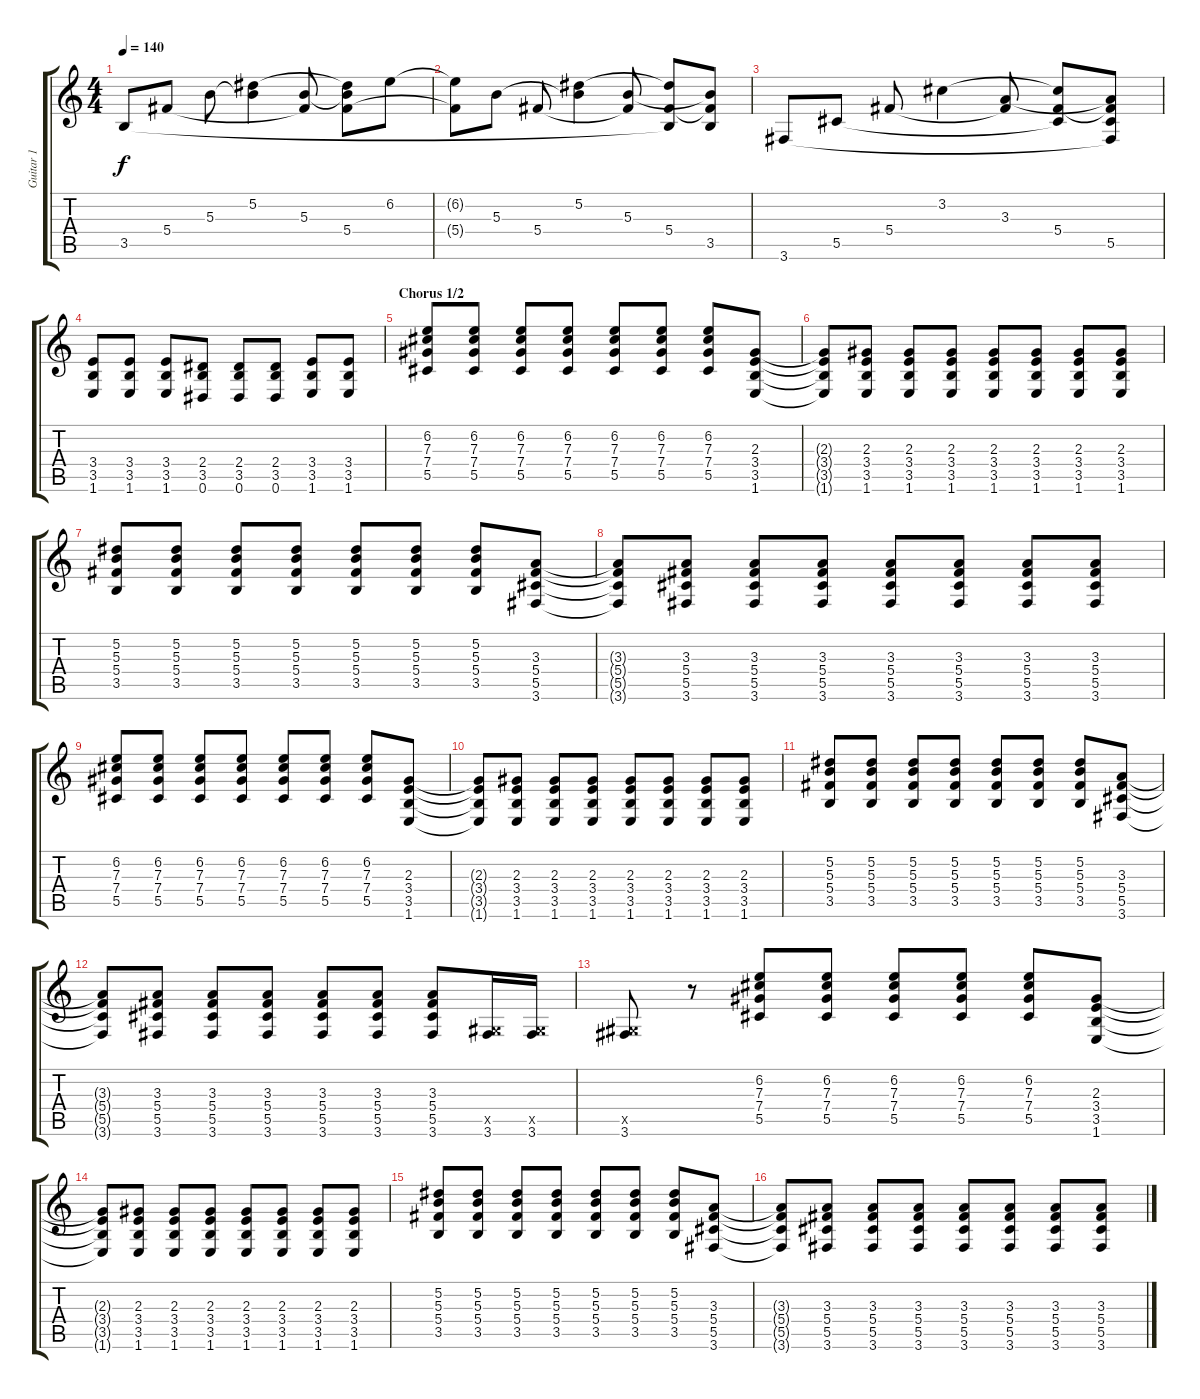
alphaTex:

\track ("Guitar 1" "Guitar 1") {instrument distortionguitar}
\staff {score tabs}
\tuning (Eb4 Bb3 Gb3 Db3 Ab2 Eb2) {hide}
\ts (4 4)
\tempo 140
\clef g2
\ks c
3.5.8{dy f} 5.4.8 5.3.8 (5.2 5.3{t}).4 (5.3 5.4{t}).8 (5.2{t} 5.3{t} 5.4).8 6.2.8 |
(6.2{t} 5.4{t}).8 5.3.8 5.4.8 (5.2 5.3{t}).4 (5.3 5.4{t}).8 (5.2{t} 5.4 3.5{t}).8 (5.3{t} 5.4{t} 3.5).8 |
3.6.8 5.5.8 5.4.8 3.2.4 (3.3 5.4{t}).8 (3.2{t} 5.4 5.5{t}).8 (3.3{t} 5.4{t} 5.5 3.6{t}).8 |
(3.4 3.5 1.6).8{volume 14 instrument distortionguitar} (3.4 3.5 1.6).8 (3.4 3.5 1.6).8 (2.4 3.5 0.6).8 (2.4 3.5 0.6).8 (2.4 3.5 0.6).8 (3.4 3.5 1.6).8 (3.4 3.5 1.6).8 |
\section ("" "Chorus 1/2")
(6.2 7.3 7.4 5.5).8 (6.2 7.3 7.4 5.5).8 (6.2 7.3 7.4 5.5).8 (6.2 7.3 7.4 5.5).8 (6.2 7.3 7.4 5.5).8 (6.2 7.3 7.4 5.5).8 (6.2 7.3 7.4 5.5).8 (2.3 3.4 3.5 1.6).8 |
(2.3{t} 3.4{t} 3.5{t} 1.6{t}).8 (2.3 3.4 3.5 1.6).8 (2.3 3.4 3.5 1.6).8 (2.3 3.4 3.5 1.6).8 (2.3 3.4 3.5 1.6).8 (2.3 3.4 3.5 1.6).8 (2.3 3.4 3.5 1.6).8 (2.3 3.4 3.5 1.6).8 |
(5.2 5.3 5.4 3.5).8 (5.2 5.3 5.4 3.5).8 (5.2 5.3 5.4 3.5).8 (5.2 5.3 5.4 3.5).8 (5.2 5.3 5.4 3.5).8 (5.2 5.3 5.4 3.5).8 (5.2 5.3 5.4 3.5).8 (3.3 5.4 5.5 3.6).8 |
(3.3{t} 5.4{t} 5.5{t} 3.6{t}).8 (3.3 5.4 5.5 3.6).8 (3.3 5.4 5.5 3.6).8 (3.3 5.4 5.5 3.6).8 (3.3 5.4 5.5 3.6).8 (3.3 5.4 5.5 3.6).8 (3.3 5.4 5.5 3.6).8 (3.3 5.4 5.5 3.6).8 |
(6.2 7.3 7.4 5.5).8 (6.2 7.3 7.4 5.5).8 (6.2 7.3 7.4 5.5).8 (6.2 7.3 7.4 5.5).8 (6.2 7.3 7.4 5.5).8 (6.2 7.3 7.4 5.5).8 (6.2 7.3 7.4 5.5).8 (2.3 3.4 3.5 1.6).8 |
(2.3{t} 3.4{t} 3.5{t} 1.6{t}).8 (2.3 3.4 3.5 1.6).8 (2.3 3.4 3.5 1.6).8 (2.3 3.4 3.5 1.6).8 (2.3 3.4 3.5 1.6).8 (2.3 3.4 3.5 1.6).8 (2.3 3.4 3.5 1.6).8 (2.3 3.4 3.5 1.6).8 |
(5.2 5.3 5.4 3.5).8 (5.2 5.3 5.4 3.5).8 (5.2 5.3 5.4 3.5).8 (5.2 5.3 5.4 3.5).8 (5.2 5.3 5.4 3.5).8 (5.2 5.3 5.4 3.5).8 (5.2 5.3 5.4 3.5).8 (3.3 5.4 5.5 3.6).8 |
(3.3{t} 5.4{t} 5.5{t} 3.6{t}).8 (3.3 5.4 5.5 3.6).8 (3.3 5.4 5.5 3.6).8 (3.3 5.4 5.5 3.6).8 (3.3 5.4 5.5 3.6).8 (3.3 5.4 5.5 3.6).8 (3.3 5.4 5.5 3.6).8 (0.5{x} 3.6).16 (0.5{x} 3.6).16 |
(0.5{x} 3.6).8 r.8 (6.2 7.3 7.4 5.5).8 (6.2 7.3 7.4 5.5).8 (6.2 7.3 7.4 5.5).8 (6.2 7.3 7.4 5.5).8 (6.2 7.3 7.4 5.5).8 (2.3 3.4 3.5 1.6).8 |
(2.3{t} 3.4{t} 3.5{t} 1.6{t}).8 (2.3 3.4 3.5 1.6).8 (2.3 3.4 3.5 1.6).8 (2.3 3.4 3.5 1.6).8 (2.3 3.4 3.5 1.6).8 (2.3 3.4 3.5 1.6).8 (2.3 3.4 3.5 1.6).8 (2.3 3.4 3.5 1.6).8 |
(5.2 5.3 5.4 3.5).8 (5.2 5.3 5.4 3.5).8 (5.2 5.3 5.4 3.5).8 (5.2 5.3 5.4 3.5).8 (5.2 5.3 5.4 3.5).8 (5.2 5.3 5.4 3.5).8 (5.2 5.3 5.4 3.5).8 (3.3 5.4 5.5 3.6).8 |
(3.3{t} 5.4{t} 5.5{t} 3.6{t}).8 (3.3 5.4 5.5 3.6).8 (3.3 5.4 5.5 3.6).8 (3.3 5.4 5.5 3.6).8 (3.3 5.4 5.5 3.6).8 (3.3 5.4 5.5 3.6).8 (3.3 5.4 5.5 3.6).8 (3.3 5.4 5.5 3.6).8
